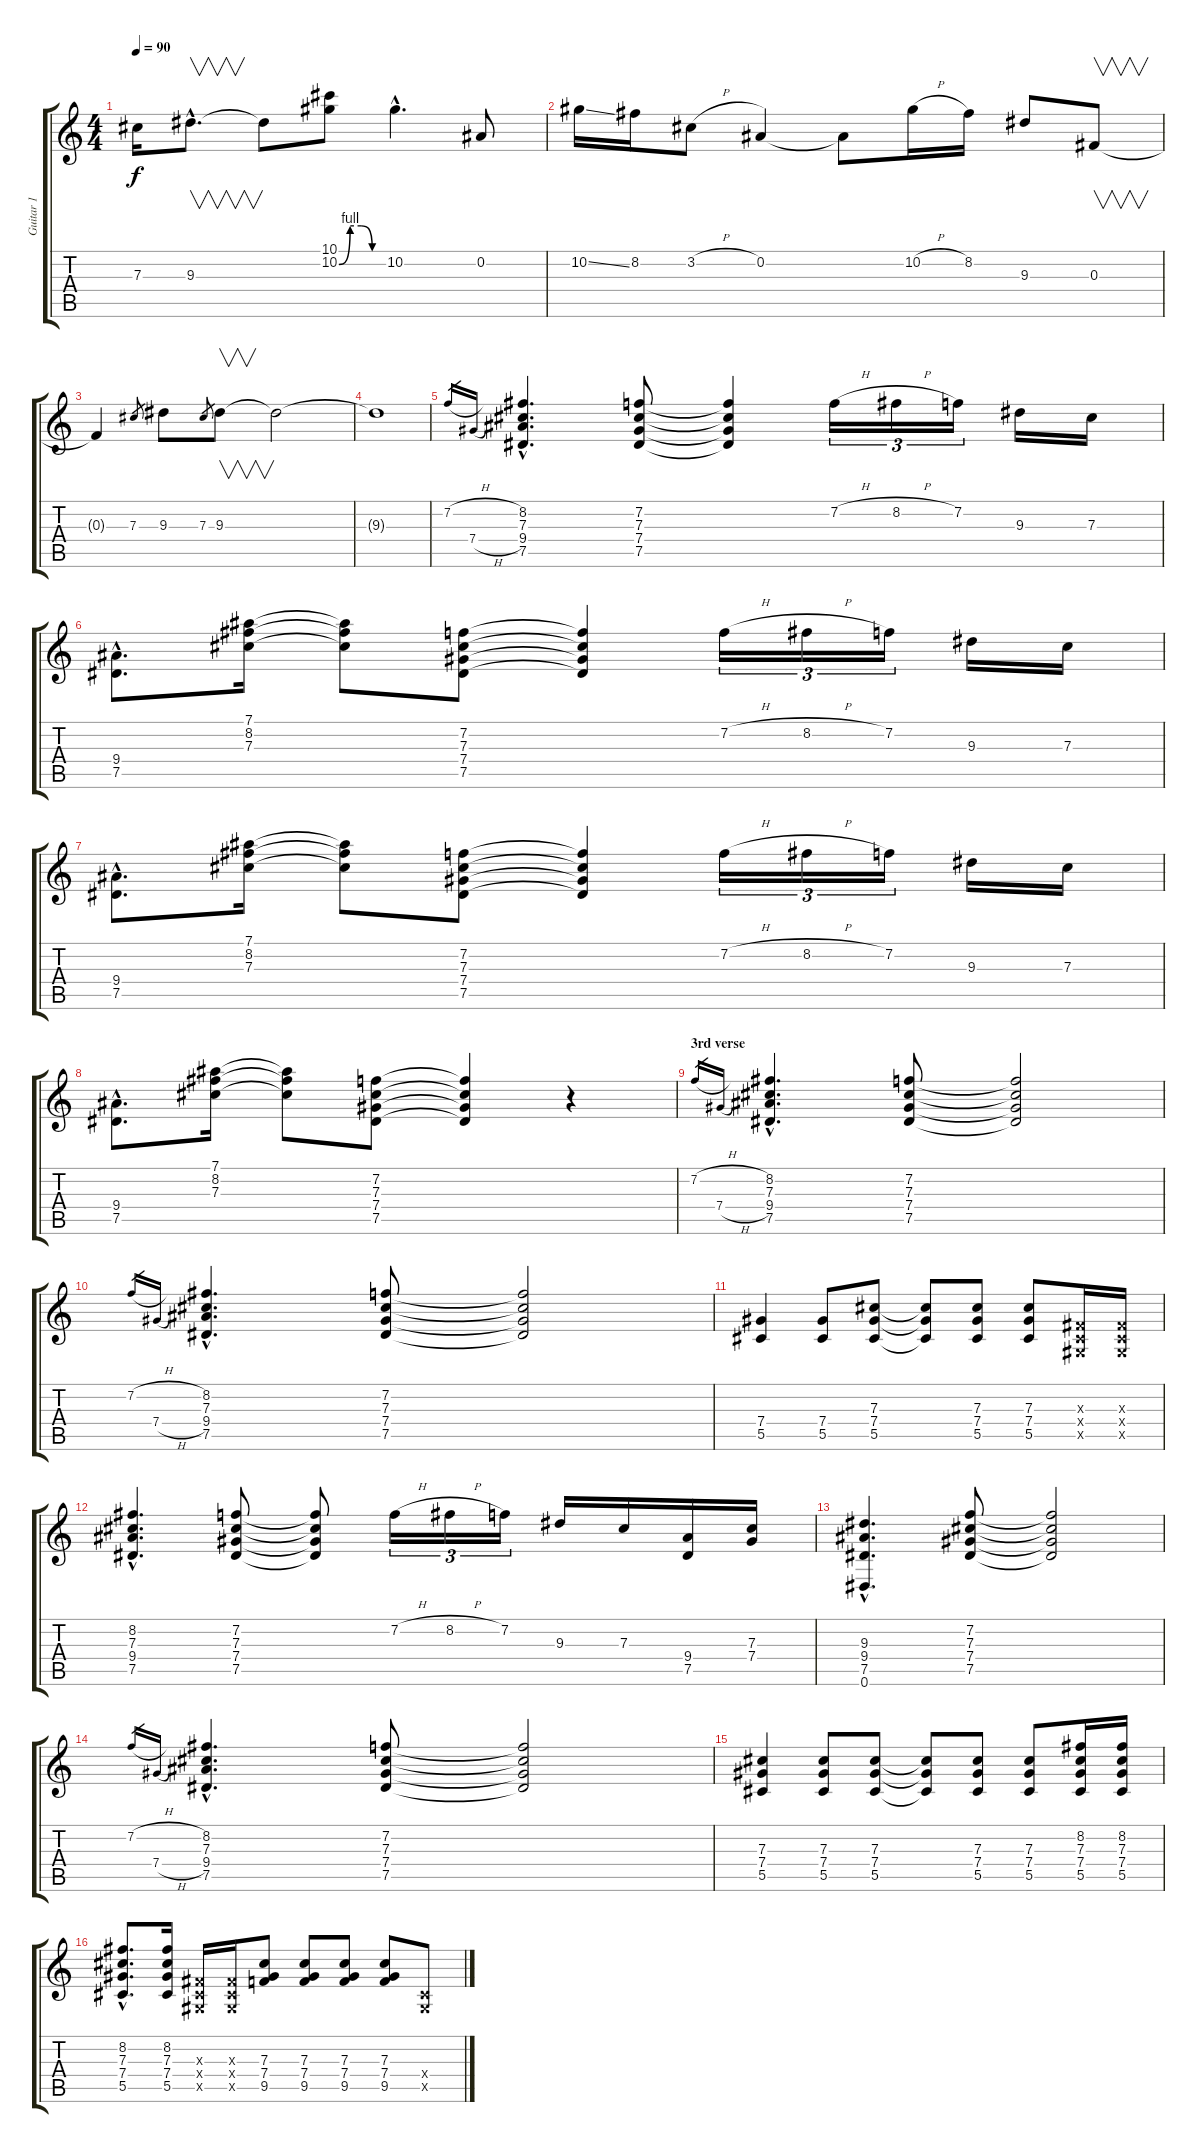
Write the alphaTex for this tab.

\track ("Guitar 1" "Guitar 1") {instrument electricguitarjazz}
\staff {score tabs}
\tuning (Eb4 Bb3 Gb3 Db3 Ab2 Eb2) {hide}
\ts (4 4)
\tempo 90
\clef g2
\ks c
7.3.16{dy f} 9.3{hac}.8{v d} 9.3{t}.8 (10.1 10.2{be (custom 0 0 15 4 30 4 45 0 60 0)}).8 10.2{hac}.4{d} 0.2.8 |
10.2{ss}.16 8.2.16 3.2{h}.8 0.2.4 0.2{t}.8 10.2{h}.16 8.2.16 9.3.8 0.3.8{v} |
0.3{t}.4 7.3.8{gr} 9.3.8 7.3.8{gr} 9.3.8{v} 9.3{t}.2 |
9.3{t}.1 |
7.2{h}.16{gr} 7.4{h}.16{gr} (8.2{hac} 7.3{hac} 9.4{hac} 7.5{hac}).4{d} (7.2 7.3 7.4 7.5).8 (7.2{t} 7.3{t} 7.4{t} 7.5{t}).4 7.2{h}.16{tu (3 2)} 8.2{h}.16{tu (3 2)} 7.2.16{tu (3 2)} 9.3.16 7.3.16 |
(9.4{hac} 7.5{hac}).8{d} (7.1 8.2 7.3).16 (7.1{t} 8.2{t} 7.3{t}).8 (7.2 7.3 7.4 7.5).8 (7.2{t} 7.3{t} 7.4{t} 7.5{t}).4 7.2{h}.16{tu (3 2)} 8.2{h}.16{tu (3 2)} 7.2.16{tu (3 2)} 9.3.16 7.3.16 |
(9.4{hac} 7.5{hac}).8{d} (7.1 8.2 7.3).16 (7.1{t} 8.2{t} 7.3{t}).8 (7.2 7.3 7.4 7.5).8 (7.2{t} 7.3{t} 7.4{t} 7.5{t}).4 7.2{h}.16{tu (3 2)} 8.2{h}.16{tu (3 2)} 7.2.16{tu (3 2)} 9.3.16 7.3.16 |
(9.4{hac} 7.5{hac}).8{d} (7.1 8.2 7.3).16 (7.1{t} 8.2{t} 7.3{t}).8 (7.2 7.3 7.4 7.5).8 (7.2{t} 7.3{t} 7.4{t} 7.5{t}).4 r.4 |
\section ("" "3rd verse")
7.2{h}.16{gr} 7.4{h}.16{gr} (8.2{hac} 7.3{hac} 9.4{hac} 7.5{hac}).4{d} (7.2 7.3 7.4 7.5).8 (7.2{t} 7.3{t} 7.4{t} 7.5{t}).2 |
7.2{h}.16{gr} 7.4{h}.16{gr} (8.2{hac} 7.3{hac} 9.4{hac} 7.5{hac}).4{d} (7.2 7.3 7.4 7.5).8 (7.2{t} 7.3{t} 7.4{t} 7.5{t}).2 |
(7.4 5.5).4 (7.4 5.5).8 (7.3 7.4 5.5).8 (7.3{t} 7.4{t} 5.5{t}).8 (7.3 7.4 5.5).8 (7.3 7.4 5.5).8 (0.3{x} 0.4{x} 0.5{x}).16 (0.3{x} 0.4{x} 0.5{x}).16 |
(8.2{hac} 7.3{hac} 9.4{hac} 7.5{hac}).4{d} (7.2 7.3 7.4 7.5).8 (7.2{t} 7.3{t} 7.4{t} 7.5{t}).8 7.2{h}.16{tu (3 2)} 8.2{h}.16{tu (3 2)} 7.2.16{tu (3 2)} 9.3.16 7.3.16 (9.4 7.5).16 (7.3 7.4).16 |
(9.3{hac} 9.4{hac} 7.5{hac} 0.6{hac}).4{d} (7.2 7.3 7.4 7.5).8 (7.2{t} 7.3{t} 7.4{t} 7.5{t}).2 |
7.2{h}.16{gr} 7.4{h}.16{gr} (8.2{hac} 7.3{hac} 9.4{hac} 7.5{hac}).4{d} (7.2 7.3 7.4 7.5).8 (7.2{t} 7.3{t} 7.4{t} 7.5{t}).2 |
(7.3 7.4 5.5).4 (7.3 7.4 5.5).8 (7.3 7.4 5.5).8 (7.3{t} 7.4{t} 5.5{t}).8 (7.3 7.4 5.5).8 (7.3 7.4 5.5).8 (8.2 7.3 7.4 5.5).16 (8.2 7.3 7.4 5.5).16 |
(8.2{hac} 7.3{hac} 7.4{hac} 5.5{hac}).8{d} (8.2 7.3 7.4 5.5).16 (0.3{x} 0.4{x} 0.5{x}).16 (0.3{x} 0.4{x} 0.5{x}).16 (7.3 7.4 9.5).8 (7.3 7.4 9.5).8 (7.3 7.4 9.5).8 (7.3 7.4 9.5).8 (0.4{x} 0.5{x}).8
